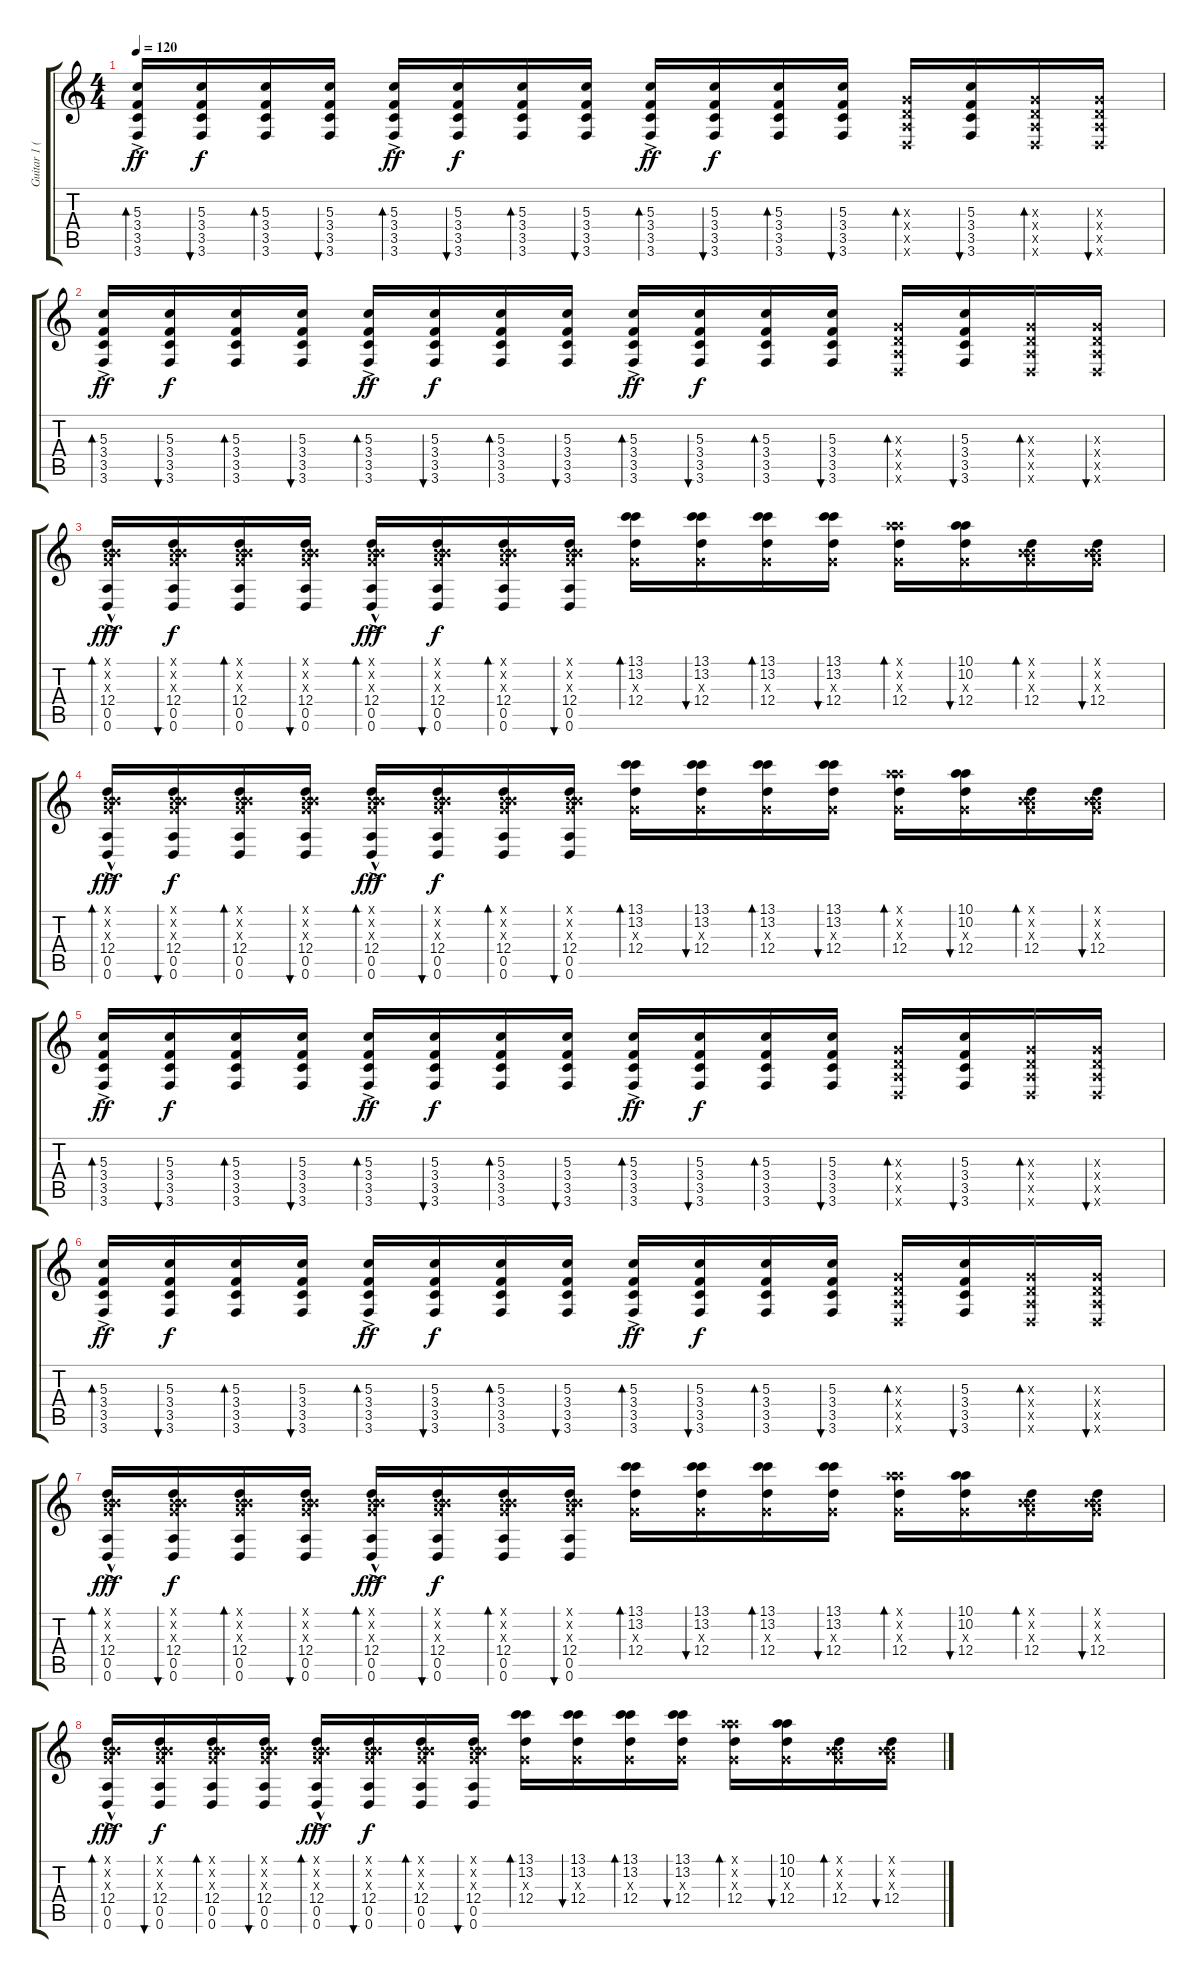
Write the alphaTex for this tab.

\track ("Guitar 1 (Butler)" "Guitar 1 (") {instrument overdrivenguitar}
\staff {score tabs}
\tuning (B3 B3 G3 D3 A2 D2) {hide}
\ts (4 4)
\tempo 120
\clef g2
\ks c
(5.3 3.4 3.5{ac} 3.6).16{bd 60 dy ff} (5.3 3.4 3.5 3.6).16{bu 60 dy f} (5.3 3.4 3.5 3.6).16{bd 60} (5.3 3.4 3.5 3.6).16{bu 60} (5.3 3.4 3.5{ac} 3.6).16{bd 60 dy ff} (5.3 3.4 3.5 3.6).16{bu 60 dy f} (5.3 3.4 3.5 3.6).16{bd 60} (5.3 3.4 3.5 3.6).16{bu 60} (5.3 3.4{ac} 3.5 3.6).16{bd 60 dy ff} (5.3 3.4 3.5 3.6).16{bu 60 dy f} (5.3 3.4 3.5 3.6).16{bd 60} (5.3 3.4 3.5 3.6).16{bu 60} (0.3{x} 0.4{x} 0.5{x} 0.6{x}).16{bd 60} (5.3 3.4 3.5 3.6).16{bu 60} (0.3{x} 0.4{x} 0.5{x} 0.6{x}).16{bd 60} (0.3{x} 0.4{x} 0.5{x} 0.6{x}).16{bu 60} |
(5.3 3.4 3.5{ac} 3.6).16{bd 60 dy ff} (5.3 3.4 3.5 3.6).16{bu 60 dy f} (5.3 3.4 3.5 3.6).16{bd 60} (5.3 3.4 3.5 3.6).16{bu 60} (5.3 3.4 3.5{ac} 3.6).16{bd 60 dy ff} (5.3 3.4 3.5 3.6).16{bu 60 dy f} (5.3 3.4 3.5 3.6).16{bd 60} (5.3 3.4 3.5 3.6).16{bu 60} (5.3 3.4{ac} 3.5 3.6).16{bd 60 dy ff} (5.3 3.4 3.5 3.6).16{bu 60 dy f} (5.3 3.4 3.5 3.6).16{bd 60} (5.3 3.4 3.5 3.6).16{bu 60} (0.3{x} 0.4{x} 0.5{x} 0.6{x}).16{bd 60} (5.3 3.4 3.5 3.6).16{bu 60} (0.3{x} 0.4{x} 0.5{x} 0.6{x}).16{bd 60} (0.3{x} 0.4{x} 0.5{x} 0.6{x}).16{bu 60} |
(0.1{hac x} 0.2{hac x} 0.3{hac x} 12.4{hac} 0.5{ac} 0.6{hac}).16{bd 60 dy fff} (0.1{x} 0.2{x} 0.3{x} 12.4 0.5 0.6).16{bu 60 dy f} (0.1{x} 0.2{x} 0.3{x} 12.4 0.5 0.6).16{bd 60} (0.1{x} 0.2{x} 0.3{x} 12.4 0.5 0.6).16{bu 60} (0.1{hac x} 0.2{hac x} 0.3{ac x} 12.4{hac} 0.5{hac} 0.6{hac}).16{bd 60 dy fff} (0.1{x} 0.2{x} 0.3{x} 12.4 0.5 0.6).16{bu 60 dy f} (0.1{x} 0.2{x} 0.3{x} 12.4 0.5 0.6).16{bd 60} (0.1{x} 0.2{x} 0.3{x} 12.4 0.5 0.6).16{bu 60} (13.1 13.2 0.3{x} 12.4).16{bd 60} (13.1 13.2 0.3{x} 12.4).16{bu 60} (13.1 13.2 0.3{x} 12.4).16{bd 60} (13.1 13.2 0.3{x} 12.4).16{bu 60} (10.1{x} 10.2{x} 0.3{x} 12.4).16{bd 60} (10.1 10.2 0.3{x} 12.4).16{bu 60} (0.1{x} 0.2{x} 0.3{x} 12.4).16{bd 60} (0.1{x} 0.2{x} 0.3{x} 12.4).16{bu 60} |
(0.1{hac x} 0.2{hac x} 0.3{hac x} 12.4{hac} 0.5{ac} 0.6{hac}).16{bd 60 dy fff} (0.1{x} 0.2{x} 0.3{x} 12.4 0.5 0.6).16{bu 60 dy f} (0.1{x} 0.2{x} 0.3{x} 12.4 0.5 0.6).16{bd 60} (0.1{x} 0.2{x} 0.3{x} 12.4 0.5 0.6).16{bu 60} (0.1{hac x} 0.2{hac x} 0.3{ac x} 12.4{hac} 0.5{hac} 0.6{hac}).16{bd 60 dy fff} (0.1{x} 0.2{x} 0.3{x} 12.4 0.5 0.6).16{bu 60 dy f} (0.1{x} 0.2{x} 0.3{x} 12.4 0.5 0.6).16{bd 60} (0.1{x} 0.2{x} 0.3{x} 12.4 0.5 0.6).16{bu 60} (13.1 13.2 0.3{x} 12.4).16{bd 60} (13.1 13.2 0.3{x} 12.4).16{bu 60} (13.1 13.2 0.3{x} 12.4).16{bd 60} (13.1 13.2 0.3{x} 12.4).16{bu 60} (10.1{x} 10.2{x} 0.3{x} 12.4).16{bd 60} (10.1 10.2 0.3{x} 12.4).16{bu 60} (0.1{x} 0.2{x} 0.3{x} 12.4).16{bd 60} (0.1{x} 0.2{x} 0.3{x} 12.4).16{bu 60} |
(5.3 3.4 3.5{ac} 3.6).16{bd 60 dy ff} (5.3 3.4 3.5 3.6).16{bu 60 dy f} (5.3 3.4 3.5 3.6).16{bd 60} (5.3 3.4 3.5 3.6).16{bu 60} (5.3 3.4 3.5{ac} 3.6).16{bd 60 dy ff} (5.3 3.4 3.5 3.6).16{bu 60 dy f} (5.3 3.4 3.5 3.6).16{bd 60} (5.3 3.4 3.5 3.6).16{bu 60} (5.3 3.4{ac} 3.5 3.6).16{bd 60 dy ff} (5.3 3.4 3.5 3.6).16{bu 60 dy f} (5.3 3.4 3.5 3.6).16{bd 60} (5.3 3.4 3.5 3.6).16{bu 60} (0.3{x} 0.4{x} 0.5{x} 0.6{x}).16{bd 60} (5.3 3.4 3.5 3.6).16{bu 60} (0.3{x} 0.4{x} 0.5{x} 0.6{x}).16{bd 60} (0.3{x} 0.4{x} 0.5{x} 0.6{x}).16{bu 60} |
(5.3 3.4 3.5{ac} 3.6).16{bd 60 dy ff} (5.3 3.4 3.5 3.6).16{bu 60 dy f} (5.3 3.4 3.5 3.6).16{bd 60} (5.3 3.4 3.5 3.6).16{bu 60} (5.3 3.4 3.5{ac} 3.6).16{bd 60 dy ff} (5.3 3.4 3.5 3.6).16{bu 60 dy f} (5.3 3.4 3.5 3.6).16{bd 60} (5.3 3.4 3.5 3.6).16{bu 60} (5.3 3.4{ac} 3.5 3.6).16{bd 60 dy ff} (5.3 3.4 3.5 3.6).16{bu 60 dy f} (5.3 3.4 3.5 3.6).16{bd 60} (5.3 3.4 3.5 3.6).16{bu 60} (0.3{x} 0.4{x} 0.5{x} 0.6{x}).16{bd 60} (5.3 3.4 3.5 3.6).16{bu 60} (0.3{x} 0.4{x} 0.5{x} 0.6{x}).16{bd 60} (0.3{x} 0.4{x} 0.5{x} 0.6{x}).16{bu 60} |
(0.1{hac x} 0.2{hac x} 0.3{hac x} 12.4{hac} 0.5{ac} 0.6{hac}).16{bd 60 dy fff} (0.1{x} 0.2{x} 0.3{x} 12.4 0.5 0.6).16{bu 60 dy f} (0.1{x} 0.2{x} 0.3{x} 12.4 0.5 0.6).16{bd 60} (0.1{x} 0.2{x} 0.3{x} 12.4 0.5 0.6).16{bu 60} (0.1{hac x} 0.2{hac x} 0.3{ac x} 12.4{hac} 0.5{hac} 0.6{hac}).16{bd 60 dy fff} (0.1{x} 0.2{x} 0.3{x} 12.4 0.5 0.6).16{bu 60 dy f} (0.1{x} 0.2{x} 0.3{x} 12.4 0.5 0.6).16{bd 60} (0.1{x} 0.2{x} 0.3{x} 12.4 0.5 0.6).16{bu 60} (13.1 13.2 0.3{x} 12.4).16{bd 60} (13.1 13.2 0.3{x} 12.4).16{bu 60} (13.1 13.2 0.3{x} 12.4).16{bd 60} (13.1 13.2 0.3{x} 12.4).16{bu 60} (10.1{x} 10.2{x} 0.3{x} 12.4).16{bd 60} (10.1 10.2 0.3{x} 12.4).16{bu 60} (0.1{x} 0.2{x} 0.3{x} 12.4).16{bd 60} (0.1{x} 0.2{x} 0.3{x} 12.4).16{bu 60} |
(0.1{hac x} 0.2{hac x} 0.3{hac x} 12.4{hac} 0.5{ac} 0.6{hac}).16{bd 60 dy fff} (0.1{x} 0.2{x} 0.3{x} 12.4 0.5 0.6).16{bu 60 dy f} (0.1{x} 0.2{x} 0.3{x} 12.4 0.5 0.6).16{bd 60} (0.1{x} 0.2{x} 0.3{x} 12.4 0.5 0.6).16{bu 60} (0.1{hac x} 0.2{hac x} 0.3{ac x} 12.4{hac} 0.5{hac} 0.6{hac}).16{bd 60 dy fff} (0.1{x} 0.2{x} 0.3{x} 12.4 0.5 0.6).16{bu 60 dy f} (0.1{x} 0.2{x} 0.3{x} 12.4 0.5 0.6).16{bd 60} (0.1{x} 0.2{x} 0.3{x} 12.4 0.5 0.6).16{bu 60} (13.1 13.2 0.3{x} 12.4).16{bd 60} (13.1 13.2 0.3{x} 12.4).16{bu 60} (13.1 13.2 0.3{x} 12.4).16{bd 60} (13.1 13.2 0.3{x} 12.4).16{bu 60} (10.1{x} 10.2{x} 0.3{x} 12.4).16{bd 60} (10.1 10.2 0.3{x} 12.4).16{bu 60} (0.1{x} 0.2{x} 0.3{x} 12.4).16{bd 60} (0.1{x} 0.2{x} 0.3{x} 12.4).16{bu 60}
